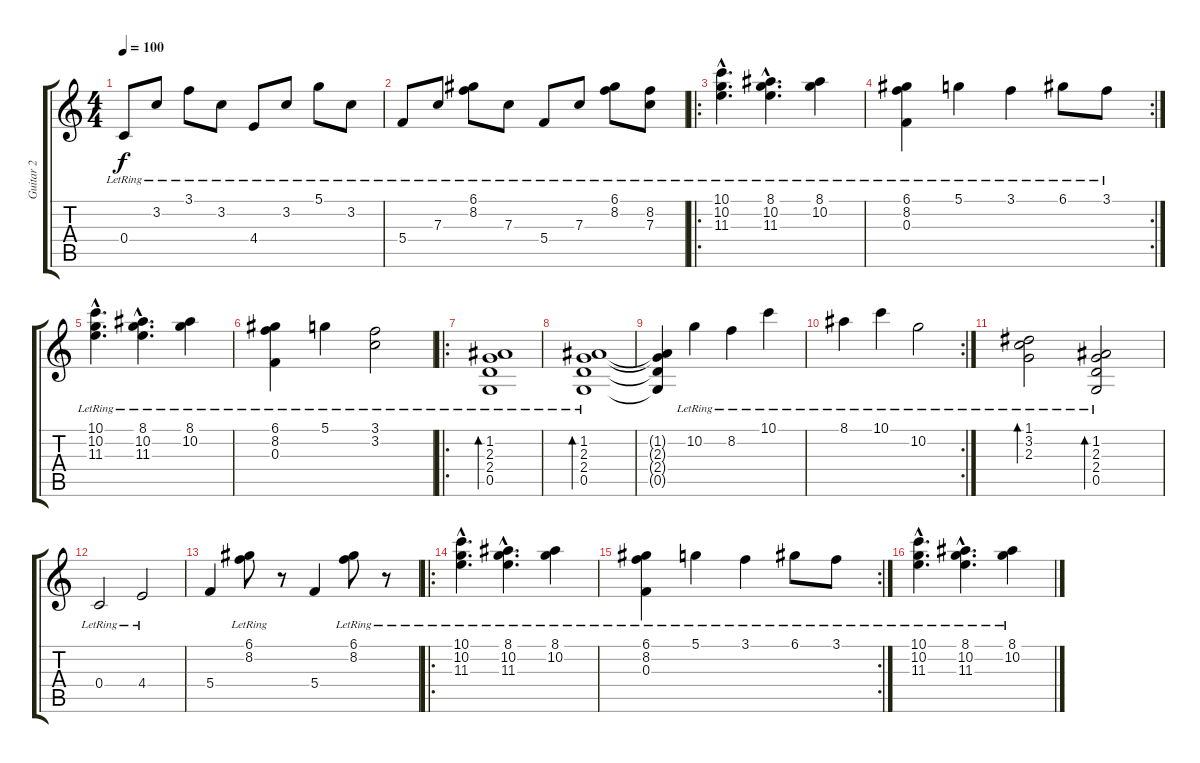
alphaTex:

\track ("Guitar 2" "Guitar 2") {instrument acousticguitarsteel}
\staff {score tabs}
\tuning (D4 A3 F3 C3 G2 D2) {hide}
\ts (4 4)
\tempo 100
\clef g2
\ks c
0.4{lr}.8{dy f instrument acousticguitarsteel} 3.2{lr}.8 3.1{lr}.8 3.2{lr}.8 4.4{lr}.8 3.2{lr}.8 5.1{lr}.8 3.2{lr}.8 |
5.4{lr}.8 7.3{lr}.8 (6.1{lr} 8.2{lr}).8 7.3{lr}.8 5.4{lr}.8 7.3{lr}.8 (6.1{lr} 8.2{lr}).8 (8.2{lr} 7.3{lr}).8 |
\ro
(10.1{hac lr} 10.2{hac lr} 11.3{hac lr}).4{d} (8.1{hac lr} 10.2{hac lr} 11.3{hac lr}).4{d} (8.1{lr} 10.2{lr}).4 |
\rc 2
(6.1{lr} 8.2{lr} 0.3{lr}).4 5.1{lr}.4 3.1{lr}.4 6.1{lr}.8 3.1{lr}.8 |
(10.1{hac lr} 10.2{hac lr} 11.3{hac lr}).4{d} (8.1{hac lr} 10.2{hac lr} 11.3{hac lr}).4{d} (8.1{lr} 10.2{lr}).4 |
(6.1{lr} 8.2{lr} 0.3{lr}).4 5.1{lr}.4 (3.1{lr} 3.2{lr}).2 |
\ro
(1.2{lr} 2.3{lr} 2.4{lr} 0.5{lr}).1{bd 120} |
(1.2{lr} 2.3{lr} 2.4{lr} 0.5{lr}).1{bd 120} |
(1.2{t} 2.3{t} 2.4{t} 0.5{t}).4 10.2{lr}.4 8.2{lr}.4 10.1{lr}.4 |
\rc 2
8.1{lr}.4 10.1{lr}.4 10.2{lr}.2 |
(1.1{lr} 3.2{lr} 2.3{lr}).2{bd 120} (1.2{lr} 2.3{lr} 2.4{lr} 0.5{lr}).2{bd 120} |
0.4{lr}.2 4.4{lr}.2 |
5.4.4 (6.1{lr} 8.2{lr}).8 r.8 5.4.4 (6.1{lr} 8.2{lr}).8 r.8 |
\ro
(10.1{hac lr} 10.2{hac lr} 11.3{hac lr}).4{d} (8.1{hac lr} 10.2{hac lr} 11.3{hac lr}).4{d} (8.1{lr} 10.2{lr}).4 |
\rc 2
(6.1{lr} 8.2{lr} 0.3{lr}).4 5.1{lr}.4 3.1{lr}.4 6.1{lr}.8 3.1{lr}.8 |
(10.1{hac lr} 10.2{hac lr} 11.3{hac lr}).4{d} (8.1{hac lr} 10.2{hac lr} 11.3{hac lr}).4{d} (8.1{lr} 10.2{lr}).4
